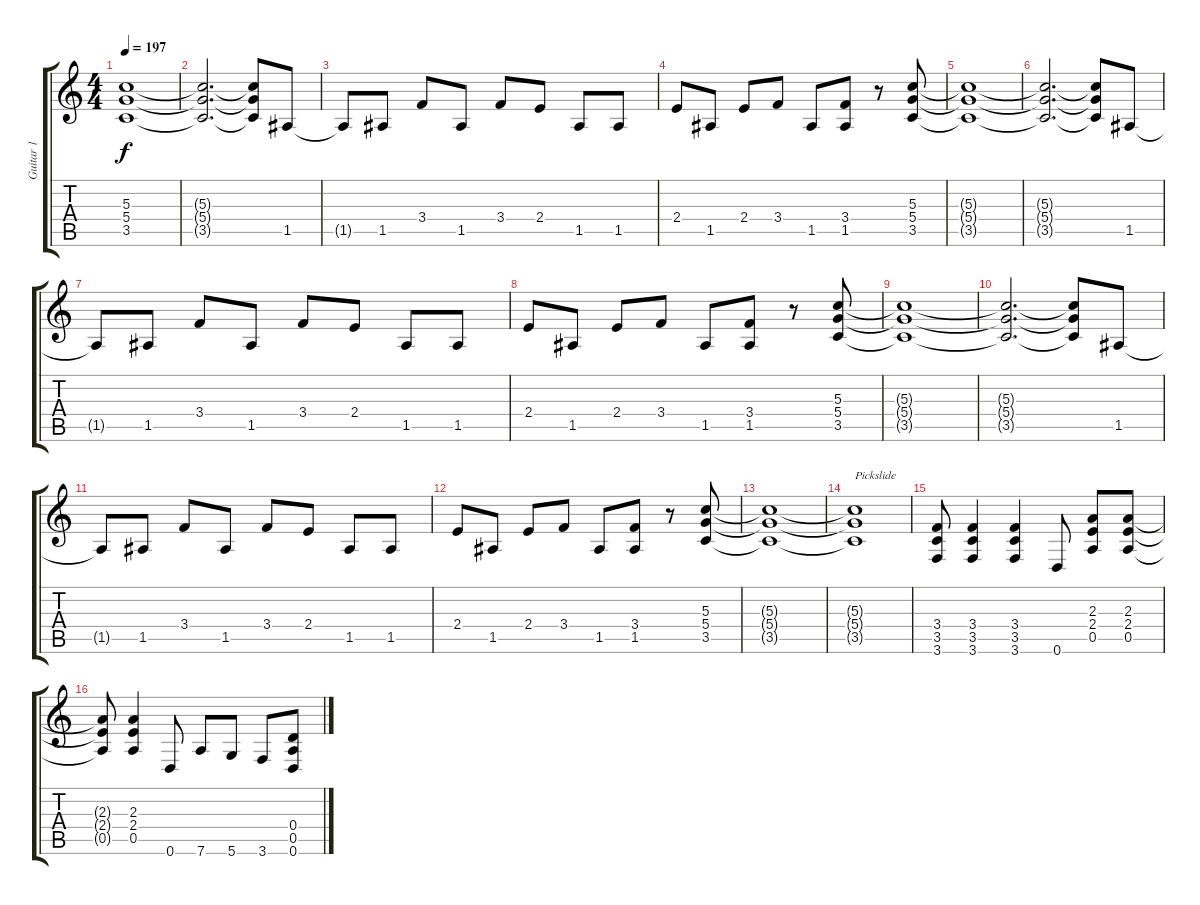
\track ("Guitar 1" "Guitar 1") {instrument distortionguitar}
\staff {score tabs}
\tuning (E4 B3 G3 D3 A2 D2) {hide}
\ts (4 4)
\tempo 197
\clef g2
\ks c
(5.3{t} 5.4{t} 3.5{t}).1{dy f} |
(5.3{t} 5.4{t} 3.5{t}).2{d} (5.3{t} 5.4{t} 3.5{t}).8 1.5.8 |
1.5{t}.8 1.5.8 3.4.8 1.5.8 3.4.8 2.4.8 1.5.8 1.5.8 |
2.4.8 1.5.8 2.4.8 3.4.8 1.5.8 (3.4 1.5).8 r.8 (5.3 5.4 3.5).8 |
(5.3{t} 5.4{t} 3.5{t}).1 |
(5.3{t} 5.4{t} 3.5{t}).2{d} (5.3{t} 5.4{t} 3.5{t}).8 1.5.8 |
1.5{t}.8 1.5.8 3.4.8 1.5.8 3.4.8 2.4.8 1.5.8 1.5.8 |
2.4.8 1.5.8 2.4.8 3.4.8 1.5.8 (3.4 1.5).8 r.8 (5.3 5.4 3.5).8 |
(5.3{t} 5.4{t} 3.5{t}).1 |
(5.3{t} 5.4{t} 3.5{t}).2{d} (5.3{t} 5.4{t} 3.5{t}).8 1.5.8 |
1.5{t}.8 1.5.8 3.4.8 1.5.8 3.4.8 2.4.8 1.5.8 1.5.8 |
2.4.8 1.5.8 2.4.8 3.4.8 1.5.8 (3.4 1.5).8 r.8 (5.3 5.4 3.5).8 |
(5.3{t} 5.4{t} 3.5{t}).1 |
(5.3{t} 5.4{t} 3.5{t}).1{txt "Pickslide"} |
(3.4 3.5 3.6).8 (3.4 3.5 3.6).4 (3.4 3.5 3.6).4 0.6.8 (2.3 2.4 0.5).8 (2.3 2.4 0.5).8 |
(2.3{t} 2.4{t} 0.5{t}).8 (2.3 2.4 0.5).4 0.6.8 7.6.8 5.6.8 3.6.8 (0.4 0.5 0.6).8
